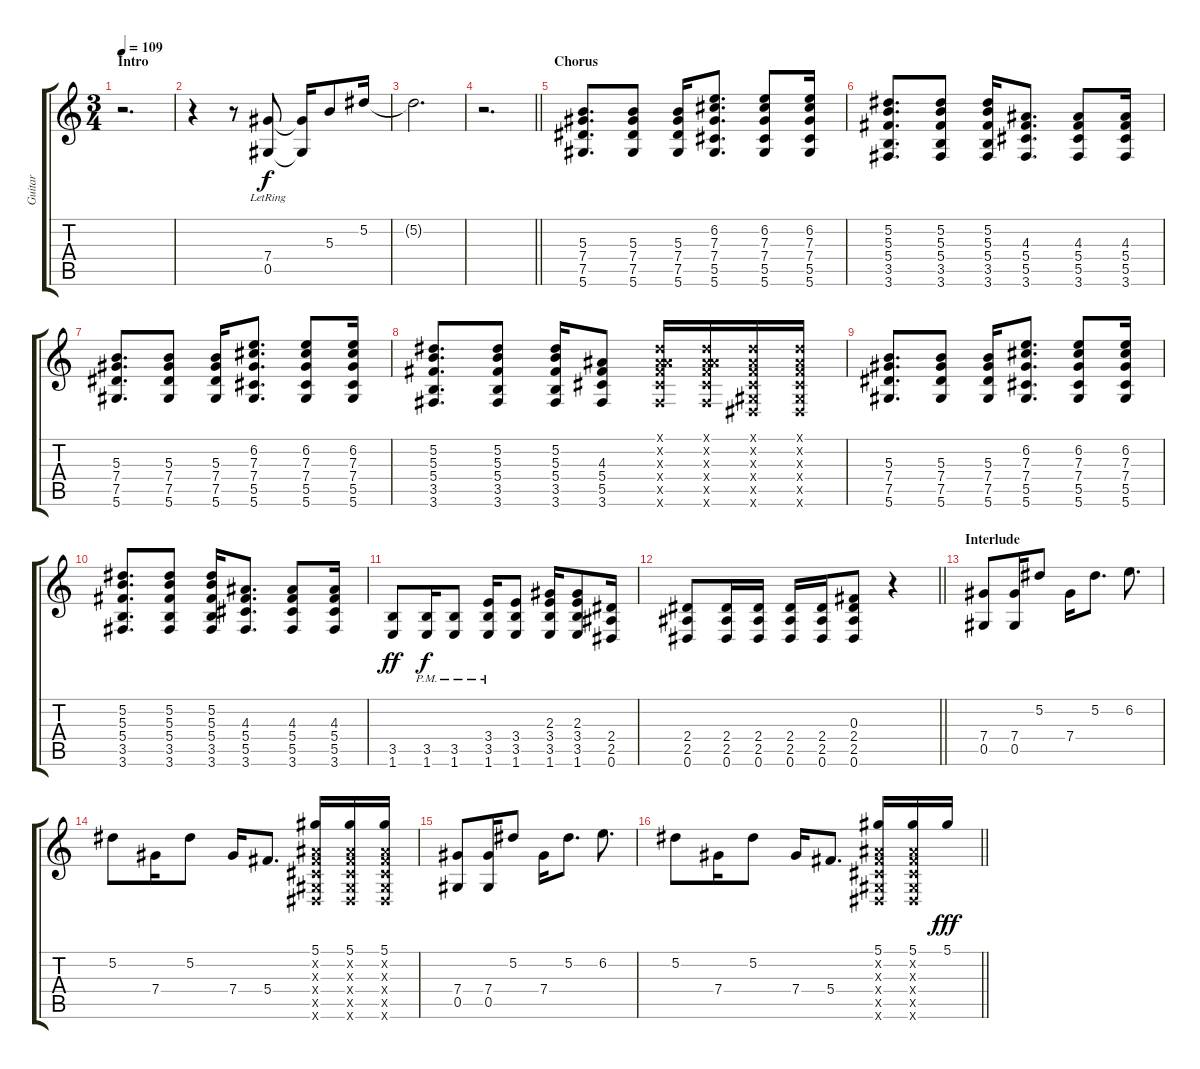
\track ("Guitar" "Guitar") {instrument distortionguitar}
\staff {score tabs}
\tuning (Eb4 Bb3 Gb3 Db3 Ab2 Eb2) {hide}
\ts (3 4)
\section ("" "Intro")
\tempo 109
\clef g2
\ks c
r.2{d dy f instrument distortionguitar} |
r.4 r.8 (7.4{lr} 0.5{lr}).8 (7.4{t} 0.5{t}).16 5.3.8 5.2.16 |
5.2{t}.2{d} |
\barLineRight lightlight
r.2{d} |
\section ("" "Chorus")
(5.3 7.4 7.5 5.6).8{d} (5.3 7.4 7.5 5.6).8 (5.3 7.4 7.5 5.6).16 (6.2 7.3 7.4 5.5 5.6).8{d} (6.2 7.3 7.4 5.5 5.6).8 (6.2 7.3 7.4 5.5 5.6).16 |
(5.2 5.3 5.4 3.5 3.6).8{d} (5.2 5.3 5.4 3.5 3.6).8 (5.2 5.3 5.4 3.5 3.6).16 (4.3 5.4 5.5 3.6).8{d} (4.3 5.4 5.5 3.6).8 (4.3 5.4 5.5 3.6).16 |
(5.3 7.4 7.5 5.6).8{d} (5.3 7.4 7.5 5.6).8 (5.3 7.4 7.5 5.6).16 (6.2 7.3 7.4 5.5 5.6).8{d} (6.2 7.3 7.4 5.5 5.6).8 (6.2 7.3 7.4 5.5 5.6).16 |
(5.2 5.3 5.4 3.5 3.6).8{d} (5.2 5.3 5.4 3.5 3.6).8 (5.2 5.3 5.4 3.5 3.6).16 (4.3 5.4 5.5 3.6).8 (0.1{x} 0.2{x} 4.3{x} 5.4{x} 5.5{x} 3.6{x}).16 (0.1{x} 0.2{x} 4.3{x} 5.4{x} 5.5{x} 3.6{x}).16 (0.1{x} 0.2{x} 0.3{x} 0.4{x} 0.5{x} 0.6{x}).16 (0.1{x} 0.2{x} 0.3{x} 0.4{x} 0.5{x} 0.6{x}).16 |
(5.3 7.4 7.5 5.6).8{d} (5.3 7.4 7.5 5.6).8 (5.3 7.4 7.5 5.6).16 (6.2 7.3 7.4 5.5 5.6).8{d} (6.2 7.3 7.4 5.5 5.6).8 (6.2 7.3 7.4 5.5 5.6).16 |
(5.2 5.3 5.4 3.5 3.6).8{d} (5.2 5.3 5.4 3.5 3.6).8 (5.2 5.3 5.4 3.5 3.6).16 (4.3 5.4 5.5 3.6).8{d} (4.3 5.4 5.5 3.6).8 (4.3 5.4 5.5 3.6).16 |
(3.5 1.6).8{dy ff} (3.5{pm} 1.6{pm}).16{dy f} (3.5{pm} 1.6{pm}).8 (3.4{pm} 3.5{pm} 1.6{pm}).16 (3.4 3.5 1.6).8 (2.3 3.4 3.5 1.6).16 (2.3 3.4 3.5 1.6).8 (2.4 2.5 0.6).16 |
\barLineRight lightlight
(2.4 2.5 0.6).8 (2.4 2.5 0.6).16 (2.4 2.5 0.6).16 (2.4 2.5 0.6).16 (2.4 2.5 0.6).16 (0.3 2.4 2.5 0.6).8 r.4 |
\section ("" "Interlude")
(7.4 0.5).8 (7.4 0.5).16 5.2.8 7.4.16 5.2.8{d} 6.2.8{d} |
5.2.8 7.4.16 5.2.8 7.4.16 5.4.8{d} (5.1 0.2{x} 0.3{x} 0.4{x} 0.5{x} 0.6{x}).16 (5.1 0.2{x} 0.3{x} 0.4{x} 0.5{x} 0.6{x}).16 (5.1 0.2{x} 0.3{x} 0.4{x} 0.5{x} 0.6{x}).16 |
(7.4 0.5).8 (7.4 0.5).16 5.2.8 7.4.16 5.2.8{d} 6.2.8{d} |
\barLineRight lightlight
5.2.8 7.4.16 5.2.8 7.4.16 5.4.8{d} (5.1 0.2{x} 0.3{x} 0.4{x} 0.5{x} 0.6{x}).16 (5.1 0.2{x} 0.3{x} 0.4{x} 0.5{x} 0.6{x}).16 5.1.16{dy fff}
